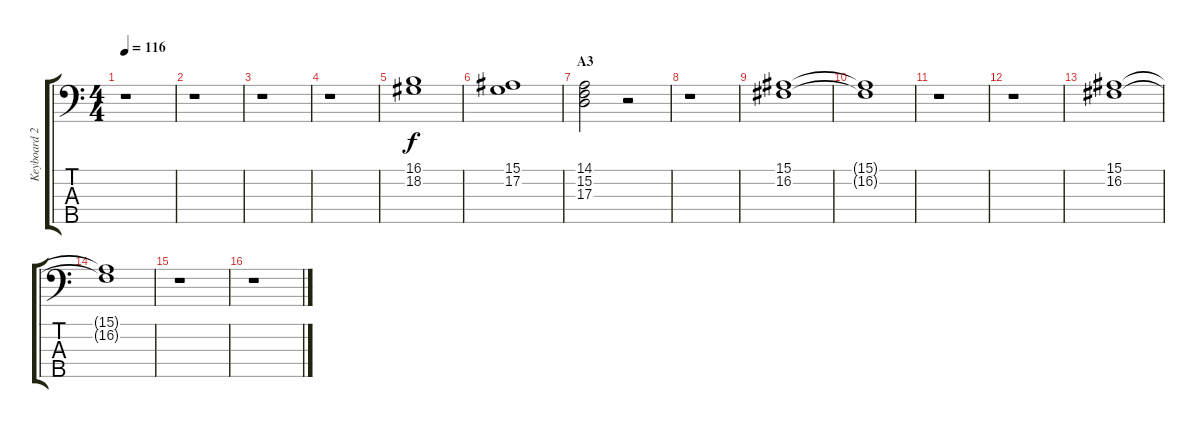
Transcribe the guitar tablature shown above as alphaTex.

\track ("Keyboard 2" "Keyboard 2") {instrument choiraahs}
\staff {score tabs}
\tuning (G2 D2 A1 E1 B0) {hide}
\ts (4 4)
\tempo 116
\clef f4
\ks c
r.1{dy f} |
r.1 |
r.1 |
r.1 |
(16.1 18.2).1 |
(15.1 17.2).1 |
\section ("" "A3")
(14.1 15.2 17.3).2 r.2 |
r.1 |
(15.1 16.2).1 |
(15.1{t} 16.2{t}).1 |
r.1 |
r.1 |
(15.1 16.2).1 |
(15.1{t} 16.2{t}).1 |
r.1 |
r.1
